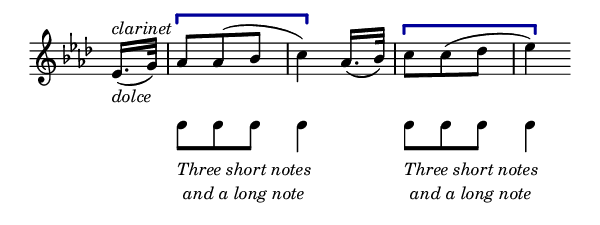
\version "2.24.0"
\include "../template-1.ly"

#(set! paper-alist (cons '("my size" . (cons (* 4 in) (* 1.5 in))) paper-alist))

#(set-global-staff-size 15)

\paper {
  #(set-paper-size "my size" )
}

\layout {
  \context {
    \Staff
    \remove "Time_signature_engraver"
  }
}

global = {
  \key aes \major
  \time 3/8
  \partial 8
}

excerpt = \relative c' {
  \global
  \setAnalysisBracket #(rgb-color 0 0 0.6)
  \set Timing.beamExceptions = #'()
  \set Timing.baseMoment = #(ly:make-moment 1/8)
  \set Timing.beatStructure = #'(3)

  <<
    {
      es16. ^\markup \italic clarinet _\markup \italic dolce (g32)
      aes8 \startGroup aes (bes
      c4) \stopGroup aes16. (bes32)
      c8 \startGroup c (des
      es4) \stopGroup }
    \new Staff \with {
      \remove Clef_engraver
      \remove Staff_performer } {
      \stopStaff
      \repeat unfold 2 {
        s8
        \once \override TextScript.Y-offset = #-6.0
        c _\markup { \center-column \italic { "Three short notes" "and a long note"} } c c
        c4 }
    }
  >>
}

\score {
  <<
    \new Staff = "excerpt" \with {
      midiInstrument = "acoustic grand"
      \remove Time_signature_engraver
      instrumentName = " "
    } \excerpt
  >>

  \layout { }
  \midi {
    \tempo 8=100
  }
}
